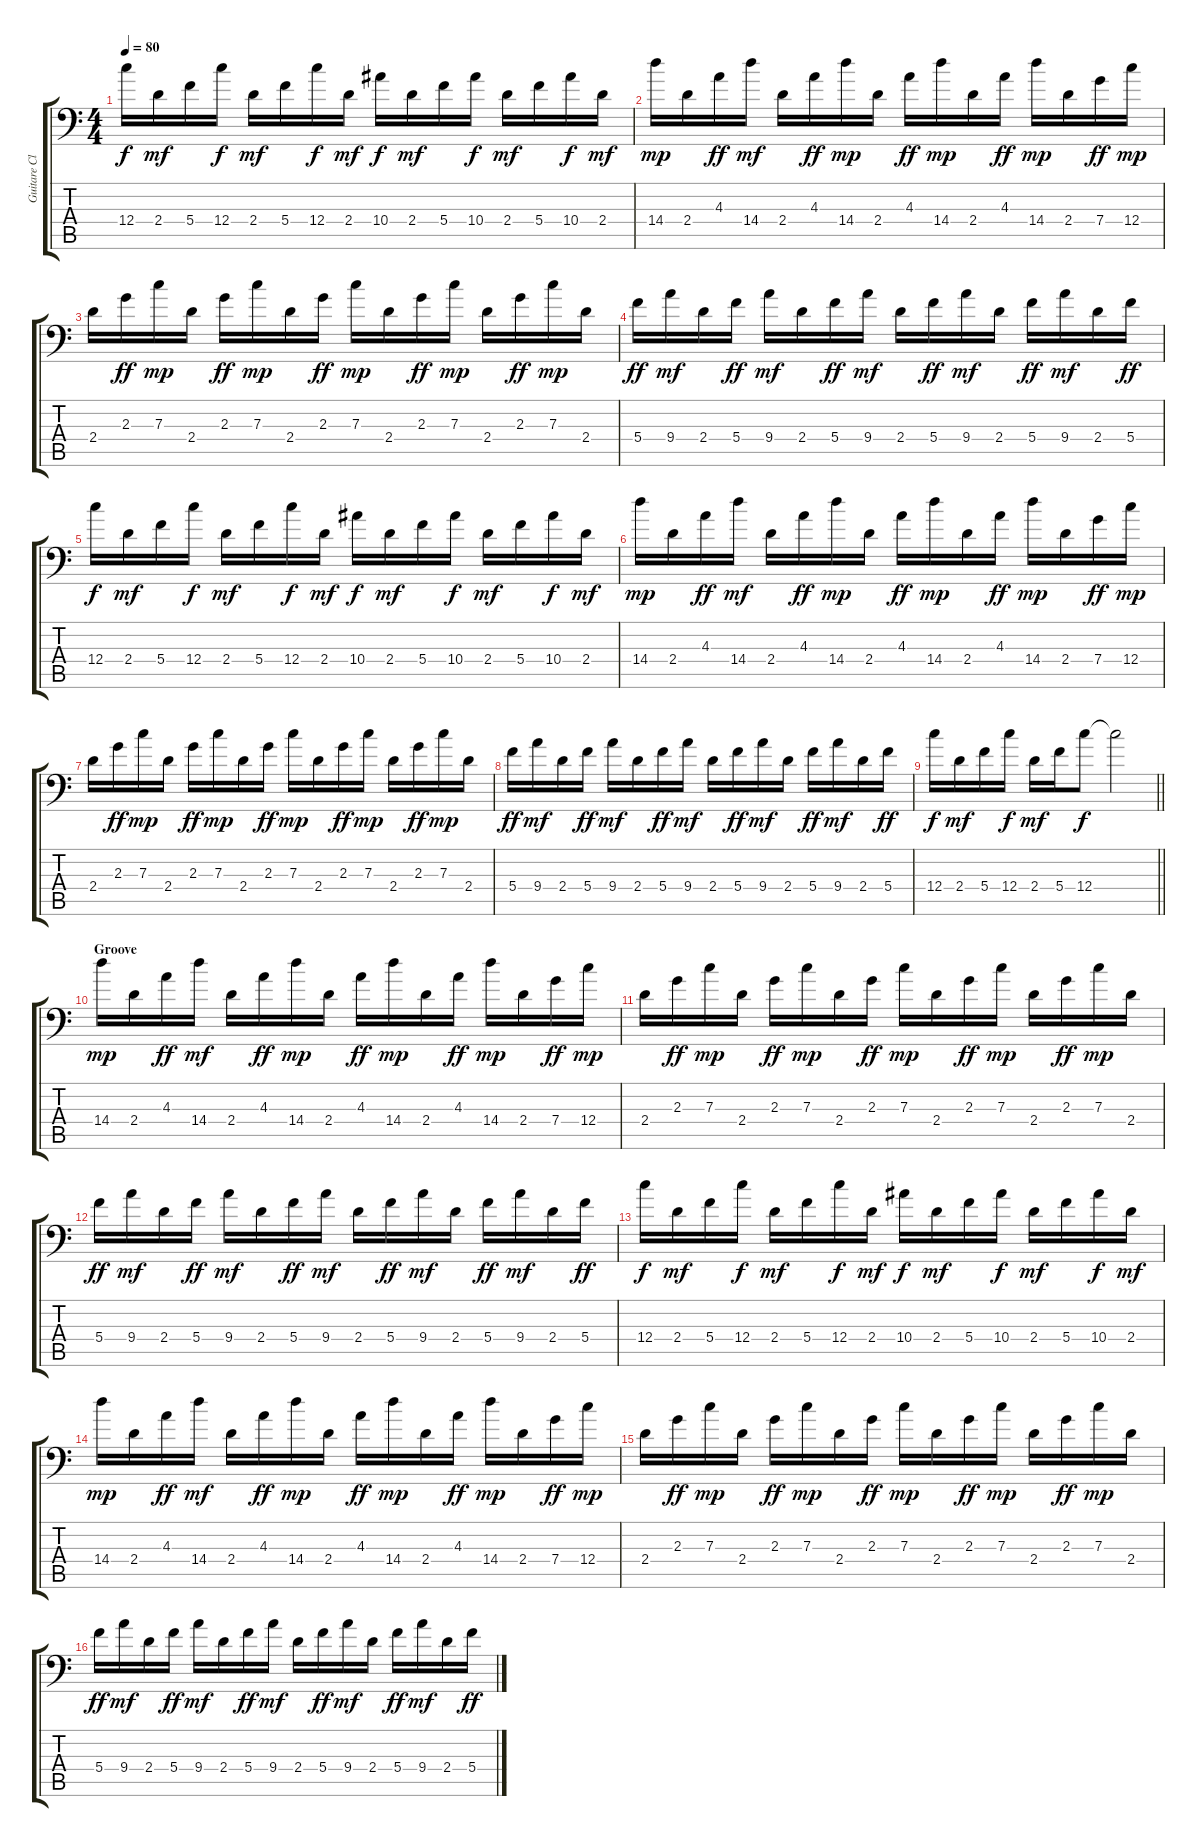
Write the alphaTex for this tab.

\track ("Guitare Clean 2" "Guitare Cl") {instrument electricguitarclean}
\staff {score tabs}
\tuning (D4 A3 F3 C3 G2 Bb1) {hide}
\ts (4 4)
\tempo 80
\clef f4
\ks c
12.4.16{dy f} 2.4.16{dy mf} 5.4.16 12.4.16{dy f} 2.4.16{dy mf} 5.4.16 12.4.16{dy f} 2.4.16{dy mf} 10.4.16{dy f} 2.4.16{dy mf} 5.4.16 10.4.16{dy f} 2.4.16{dy mf} 5.4.16 10.4.16{dy f} 2.4.16{dy mf} |
14.4.16{dy mp volume 12} 2.4.16 4.3.16{dy ff} 14.4.16{dy mf} 2.4.16 4.3.16{dy ff} 14.4.16{dy mp} 2.4.16 4.3.16{dy ff} 14.4.16{dy mp} 2.4.16 4.3.16{dy ff} 14.4.16{dy mp} 2.4.16 7.4.16{dy ff} 12.4.16{dy mp} |
2.4.16 2.3.16{dy ff} 7.3.16{dy mp} 2.4.16 2.3.16{dy ff} 7.3.16{dy mp} 2.4.16 2.3.16{dy ff} 7.3.16{dy mp} 2.4.16 2.3.16{dy ff} 7.3.16{dy mp} 2.4.16 2.3.16{dy ff} 7.3.16{dy mp} 2.4.16 |
5.4.16{dy ff} 9.4.16{dy mf} 2.4.16 5.4.16{dy ff} 9.4.16{dy mf} 2.4.16 5.4.16{dy ff} 9.4.16{dy mf} 2.4.16 5.4.16{dy ff} 9.4.16{dy mf} 2.4.16 5.4.16{dy ff} 9.4.16{dy mf} 2.4.16 5.4.16{dy ff} |
12.4.16{dy f} 2.4.16{dy mf} 5.4.16 12.4.16{dy f} 2.4.16{dy mf} 5.4.16 12.4.16{dy f} 2.4.16{dy mf} 10.4.16{dy f} 2.4.16{dy mf} 5.4.16 10.4.16{dy f} 2.4.16{dy mf} 5.4.16 10.4.16{dy f} 2.4.16{dy mf} |
14.4.16{dy mp} 2.4.16 4.3.16{dy ff} 14.4.16{dy mf} 2.4.16 4.3.16{dy ff} 14.4.16{dy mp} 2.4.16 4.3.16{dy ff} 14.4.16{dy mp} 2.4.16 4.3.16{dy ff} 14.4.16{dy mp} 2.4.16 7.4.16{dy ff} 12.4.16{dy mp} |
2.4.16 2.3.16{dy ff} 7.3.16{dy mp} 2.4.16 2.3.16{dy ff} 7.3.16{dy mp} 2.4.16 2.3.16{dy ff} 7.3.16{dy mp} 2.4.16 2.3.16{dy ff} 7.3.16{dy mp} 2.4.16 2.3.16{dy ff} 7.3.16{dy mp} 2.4.16 |
5.4.16{dy ff} 9.4.16{dy mf} 2.4.16 5.4.16{dy ff} 9.4.16{dy mf} 2.4.16 5.4.16{dy ff} 9.4.16{dy mf} 2.4.16 5.4.16{dy ff} 9.4.16{dy mf} 2.4.16 5.4.16{dy ff} 9.4.16{dy mf} 2.4.16 5.4.16{dy ff} |
\barLineRight lightlight
12.4.16{dy f} 2.4.16{dy mf} 5.4.16 12.4.16{dy f} 2.4.16{dy mf} 5.4.16 12.4.8{dy f} 12.4{t}.2 |
\section ("" "Groove")
14.4.16{dy mp volume 8 balance 8} 2.4.16 4.3.16{dy ff} 14.4.16{dy mf} 2.4.16 4.3.16{dy ff} 14.4.16{dy mp} 2.4.16 4.3.16{dy ff} 14.4.16{dy mp} 2.4.16 4.3.16{dy ff} 14.4.16{dy mp} 2.4.16 7.4.16{dy ff} 12.4.16{dy mp} |
2.4.16 2.3.16{dy ff} 7.3.16{dy mp} 2.4.16 2.3.16{dy ff} 7.3.16{dy mp} 2.4.16 2.3.16{dy ff} 7.3.16{dy mp} 2.4.16 2.3.16{dy ff} 7.3.16{dy mp} 2.4.16 2.3.16{dy ff} 7.3.16{dy mp} 2.4.16 |
5.4.16{dy ff} 9.4.16{dy mf} 2.4.16 5.4.16{dy ff} 9.4.16{dy mf} 2.4.16 5.4.16{dy ff} 9.4.16{dy mf} 2.4.16 5.4.16{dy ff} 9.4.16{dy mf} 2.4.16 5.4.16{dy ff} 9.4.16{dy mf} 2.4.16 5.4.16{dy ff} |
12.4.16{dy f} 2.4.16{dy mf} 5.4.16 12.4.16{dy f} 2.4.16{dy mf} 5.4.16 12.4.16{dy f} 2.4.16{dy mf} 10.4.16{dy f} 2.4.16{dy mf} 5.4.16 10.4.16{dy f} 2.4.16{dy mf} 5.4.16 10.4.16{dy f} 2.4.16{dy mf} |
14.4.16{dy mp volume 8 balance 8} 2.4.16 4.3.16{dy ff} 14.4.16{dy mf} 2.4.16 4.3.16{dy ff} 14.4.16{dy mp} 2.4.16 4.3.16{dy ff} 14.4.16{dy mp} 2.4.16 4.3.16{dy ff} 14.4.16{dy mp} 2.4.16 7.4.16{dy ff} 12.4.16{dy mp} |
2.4.16 2.3.16{dy ff} 7.3.16{dy mp} 2.4.16 2.3.16{dy ff} 7.3.16{dy mp} 2.4.16 2.3.16{dy ff} 7.3.16{dy mp} 2.4.16 2.3.16{dy ff} 7.3.16{dy mp} 2.4.16 2.3.16{dy ff} 7.3.16{dy mp} 2.4.16 |
5.4.16{dy ff} 9.4.16{dy mf} 2.4.16 5.4.16{dy ff} 9.4.16{dy mf} 2.4.16 5.4.16{dy ff} 9.4.16{dy mf} 2.4.16 5.4.16{dy ff} 9.4.16{dy mf} 2.4.16 5.4.16{dy ff} 9.4.16{dy mf} 2.4.16 5.4.16{dy ff}
